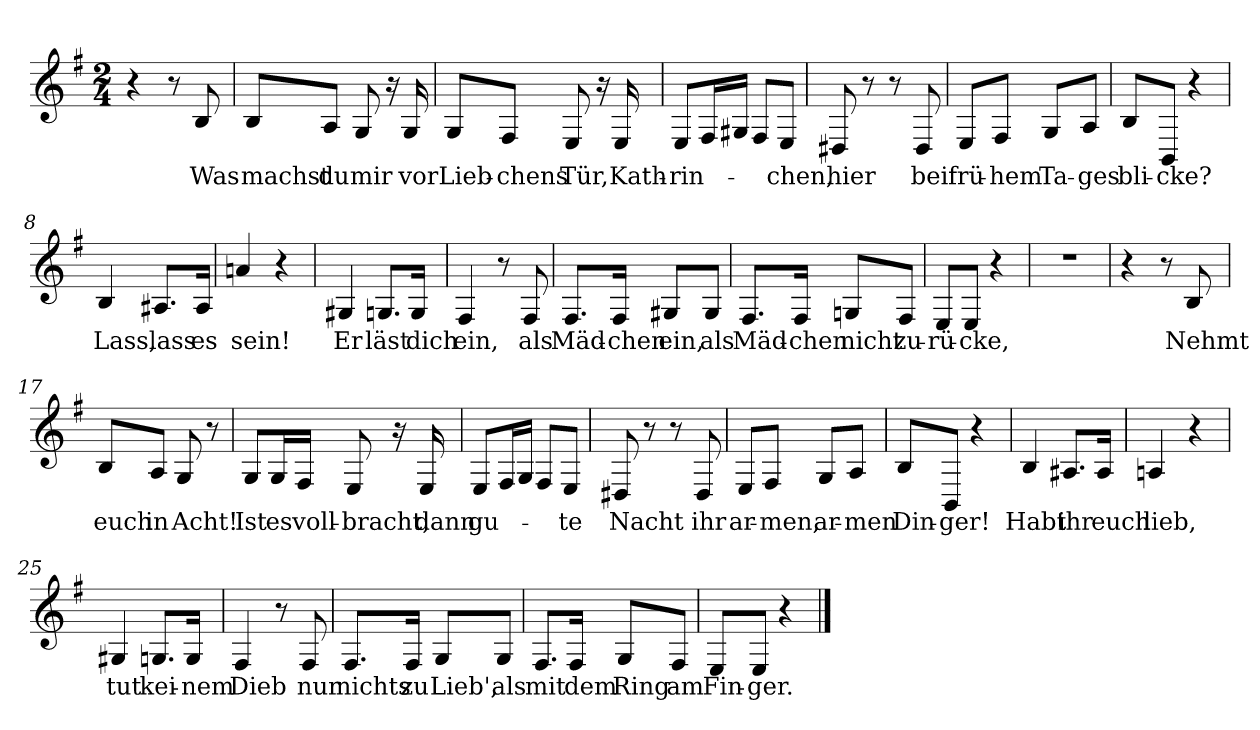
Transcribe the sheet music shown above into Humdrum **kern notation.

**kern	**text
*part1	*part1
*staff1	*staff1
*clefG2	*
*k[f#]	*
*M2/4	*
=1	=1
4r	.
8r	.
!	!LO:LY:b
8B/	Was
=2	=2
!	!LO:LY:b
8B/L	machst
!	!LO:LY:b
8A/J	du
!	!LO:LY:b
8G/	mir
16r	.
!	!LO:LY:b
16G/	vor
=3	=3
!	!LO:LY:b
8G/L	Lieb-
!	!LO:LY:b
8F#/J	-chens
!	!LO:LY:b
8E/	Tür,
16r	.
!	!LO:LY:b
16E/	Kath-
=4	=4
!	!LO:LY:b
8E/L	-rin-
16F#/L	.
16G#X/JJ	.
8F#/L	.
!	!LO:LY:b
8E/J	-chen,
=5	=5
!	!LO:LY:b
8D#X/	hier
8r	.
8r	.
!	!LO:LY:b
8D#/	bei
=6	=6
!	!LO:LY:b
8E/L	frü-
!	!LO:LY:b
8F#/J	-hem
!	!LO:LY:b
8G/L	Ta-
!	!LO:LY:b
8A/J	-ges
=7	=7
!	!LO:LY:b
8B/L	-bli-
!	!LO:LY:b
8BB/J	-cke?
4r	.
!!LO:LB:g=z
=8	=8
!	!LO:LY:b
4B/	Lass,
!	!LO:LY:b
8.A#X/L	lass
!	!LO:LY:b
16A#/Jk	es
=9	=9
!	!LO:LY:b
4an/	sein!
4r	.
=10	=10
!	!LO:LY:b
4G#X/	Er
!	!LO:LY:b
8.Gn/L	läst
!	!LO:LY:b
16G/Jk	dich
=11	=11
!	!LO:LY:b
4F#/	ein,
8r	.
!	!LO:LY:b
8F#/	als
=12	=12
!	!LO:LY:b
8.F#/L	Mäd-
!	!LO:LY:b
16F#/Jk	-chen
!	!LO:LY:b
8G#X/L	ein,
!	!LO:LY:b
8G#/J	als
=13	=13
!	!LO:LY:b
8.F#/L	Mäd-
!	!LO:LY:b
16F#/Jk	-chen
!	!LO:LY:b
8Gn/L	nicht
!	!LO:LY:b
8F#/J	zu-
=14	=14
!	!LO:LY:b
8E/L	-rü-
!	!LO:LY:b
8E/J	-cke,
4r	.
=15	=15
2r	.
=16	=16
4r	.
8r	.
!	!LO:LY:b
8B/	Nehmt
!!LO:LB:g=z
=17	=17
!	!LO:LY:b
8B/L	euch
!	!LO:LY:b
8A/J	in
!	!LO:LY:b
8G/	Acht!
8r	.
=18	=18
!	!LO:LY:b
8G/L	Ist
!	!LO:LY:b
16G/L	es
!	!LO:LY:b
16F#/JJ	voll-
!	!LO:LY:b
8E/	-bracht,
16r	.
!	!LO:LY:b
16E/	dann
=19	=19
!	!LO:LY:b
8E/L	gu-
16F#/L	.
16G/JJ	.
8F#/L	.
!	!LO:LY:b
8E/J	-te
=20	=20
!	!LO:LY:b
8D#X/	Nacht
8r	.
8r	.
!	!LO:LY:b
8D#/	ihr
=21	=21
!	!LO:LY:b
8E/L	ar-
!	!LO:LY:b
8F#/J	-men,
!	!LO:LY:b
8G/L	ar-
!	!LO:LY:b
8A/J	-men
=22	=22
!	!LO:LY:b
8B/L	Din-
!	!LO:LY:b
8BB/J	-ger!
4r	.
=23	=23
!	!LO:LY:b
4B/	Habt
!	!LO:LY:b
8.A#X/L	ihr
!	!LO:LY:b
16A#/Jk	euch
=24	=24
!	!LO:LY:b
4An/	lieb,
4r	.
!!LO:LB:g=z
=25	=25
!	!LO:LY:b
4G#X/	tut
!	!LO:LY:b
8.Gn/L	kei-
!	!LO:LY:b
16G/Jk	-nem
=26	=26
!	!LO:LY:b
4F#/	Dieb
8r	.
!	!LO:LY:b
8F#/	nur
=27	=27
!	!LO:LY:b
8.F#/L	nichts
!	!LO:LY:b
16F#/Jk	zu
!	!LO:LY:b
8G/L	Lieb',
!	!LO:LY:b
8G/J	als
=28	=28
!	!LO:LY:b
8.F#/L	mit
!	!LO:LY:b
16F#/Jk	dem
!	!LO:LY:b
8G/L	Ring
!	!LO:LY:b
8F#/J	am
=29	=29
!	!LO:LY:b
8E/L	Fin-
!	!LO:LY:b
8E/J	-ger.
4r	.
==	==
*-	*-
